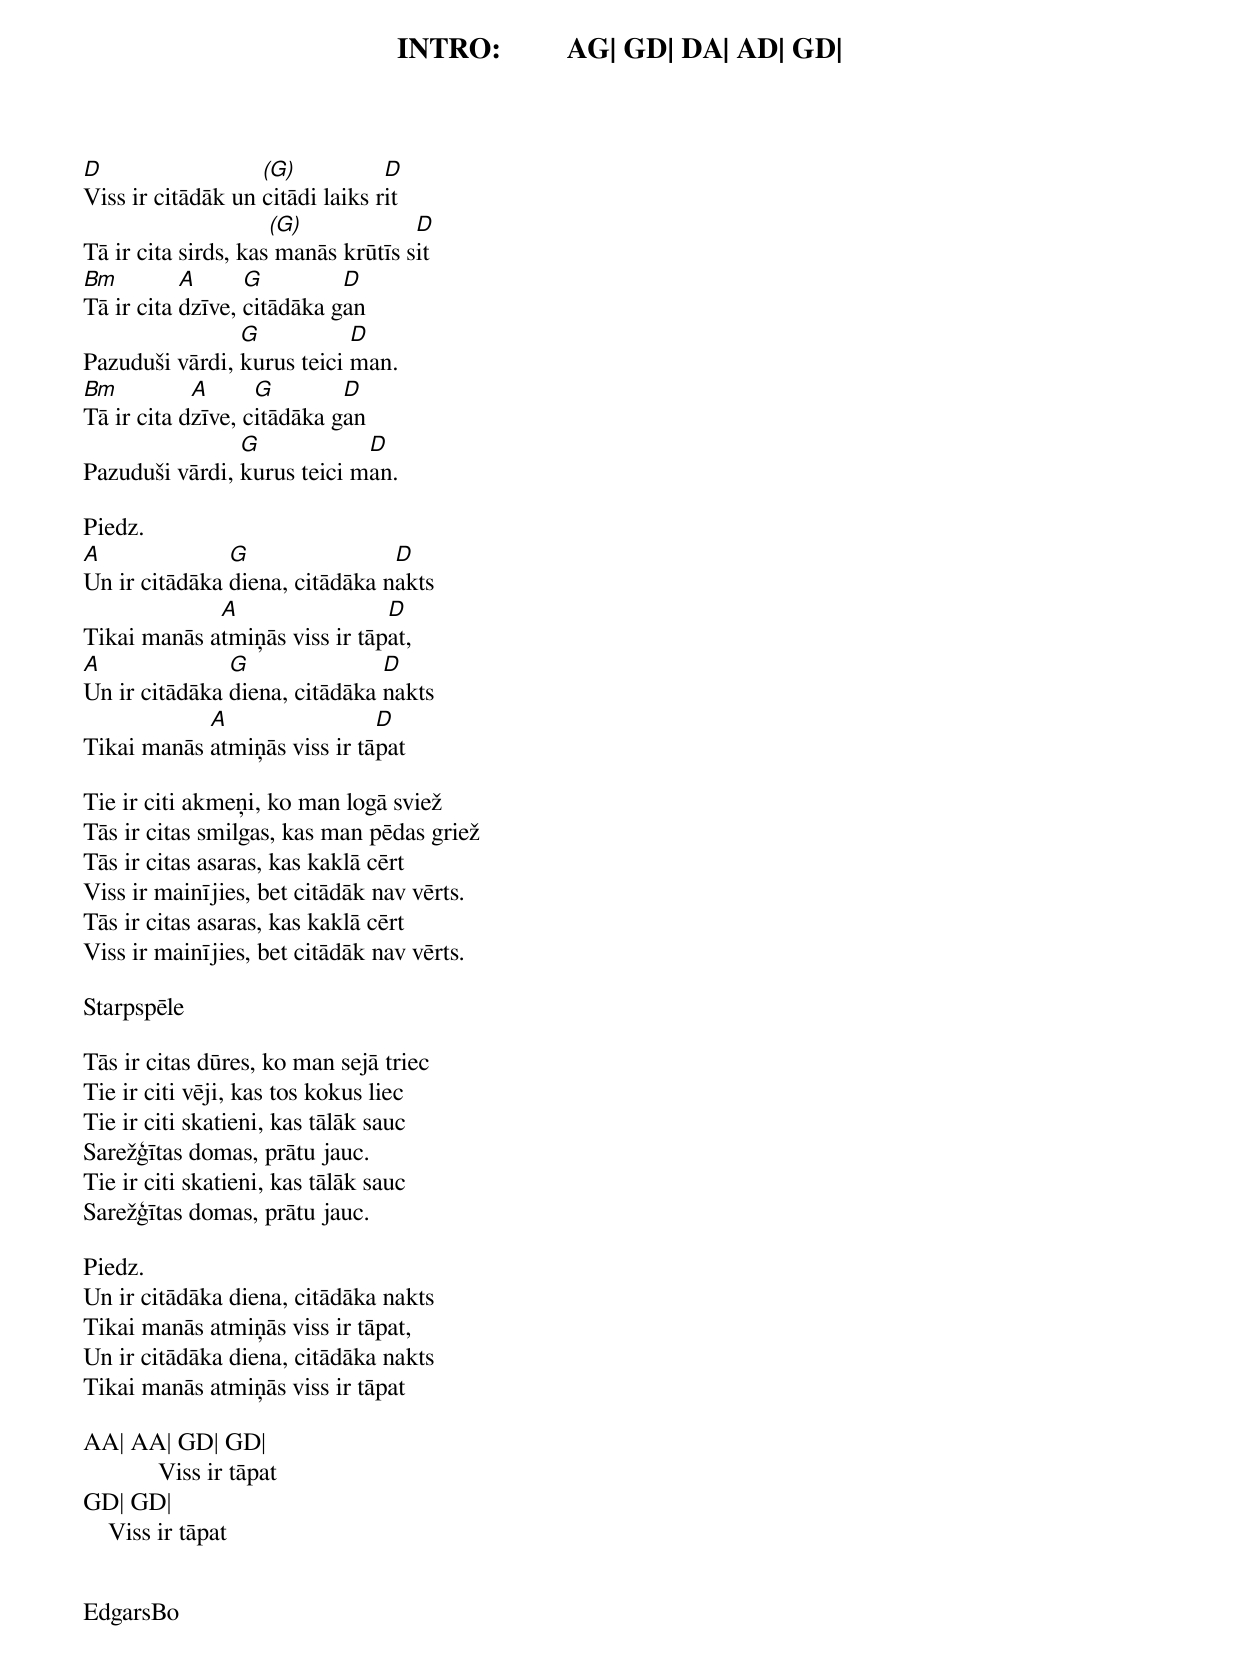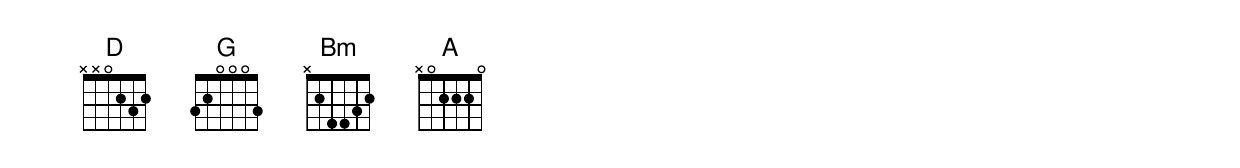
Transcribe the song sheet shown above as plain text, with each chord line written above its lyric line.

INTRO:         AG| GD| DA| AD| GD|

D                  (G)           D
Viss ir citādāk un citādi laiks rit
                     (G)            D
Tā ir cita sirds, kas manās krūtīs sit
Bm         A      G         D
Tā ir cita dzīve, citādāka gan
                G           D
Pazuduši vārdi, kurus teici man.
Bm          A      G        D
Tā ir cita dzīve, citādāka gan
                G            D
Pazuduši vārdi, kurus teici man.

Piedz.
A              G                D
Un ir citādāka diena, citādāka nakts
             A                 D
Tikai manās atmiņās viss ir tāpat,
A              G               D
Un ir citādāka diena, citādāka nakts
            A                 D
Tikai manās atmiņās viss ir tāpat

Tie ir citi akmeņi, ko man logā sviež
Tās ir citas smilgas, kas man pēdas griež
Tās ir citas asaras, kas kaklā cērt
Viss ir mainījies, bet citādāk nav vērts.
Tās ir citas asaras, kas kaklā cērt
Viss ir mainījies, bet citādāk nav vērts.

Starpspēle

Tās ir citas dūres, ko man sejā triec
Tie ir citi vēji, kas tos kokus liec
Tie ir citi skatieni, kas tālāk sauc
Sarežģītas domas, prātu jauc.
Tie ir citi skatieni, kas tālāk sauc
Sarežģītas domas, prātu jauc.

Piedz.
Un ir citādāka diena, citādāka nakts
Tikai manās atmiņās viss ir tāpat,
Un ir citādāka diena, citādāka nakts
Tikai manās atmiņās viss ir tāpat

AA| AA| GD| GD|
            Viss ir tāpat
GD| GD|
    Viss ir tāpat


EdgarsBo
